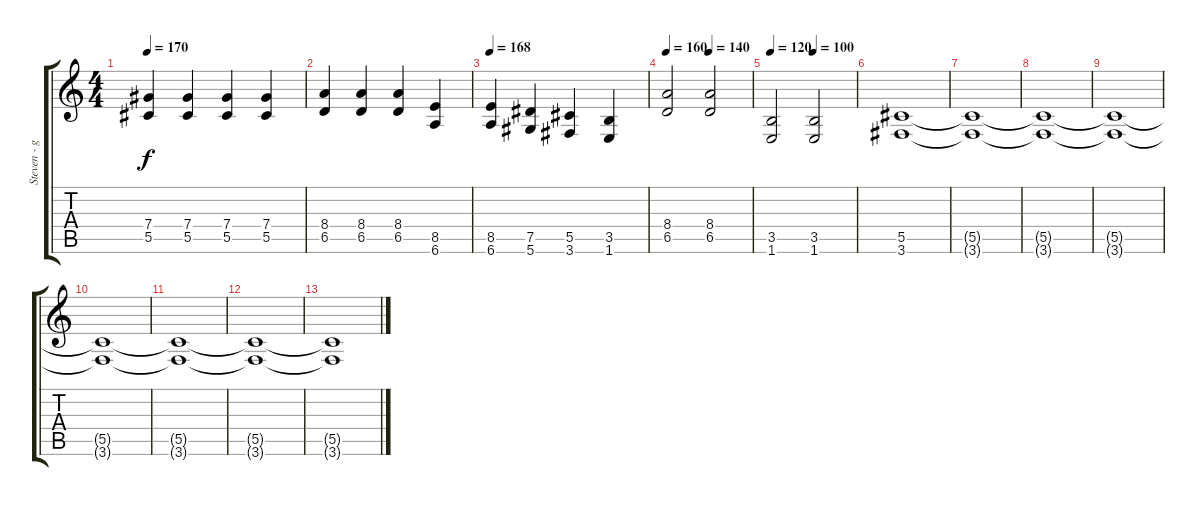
\track ("Steven - gtr" "Steven - g") {instrument overdrivenguitar}
\staff {score tabs}
\tuning (Eb4 Bb3 Gb3 Db3 Ab2 Eb2) {hide}
\ts (4 4)
\tempo 170
\clef g2
\ks c
(7.4 5.5).4{dy f} (7.4 5.5).4 (7.4 5.5).4 (7.4 5.5).4 |
(8.4 6.5).4 (8.4 6.5).4 (8.4 6.5).4 (8.5 6.6).4 |
\tempo 168
(8.5 6.6).4 (7.5 5.6).4 (5.5 3.6).4 (3.5 1.6).4 |
\tempo 160
\tempo (140 0.5)
(8.4 6.5).2 (8.4 6.5).2 |
\tempo 120
\tempo (100 0.5)
(3.5 1.6).2 (3.5 1.6).2 |
(5.5 3.6).1{volume 8} |
(5.5{t} 3.6{t}).1 |
(5.5{t} 3.6{t}).1 |
(5.5{t} 3.6{t}).1 |
(5.5{t} 3.6{t}).1{volume 2} |
(5.5{t} 3.6{t}).1 |
(5.5{t} 3.6{t}).1 |
(5.5{t} 3.6{t}).1
